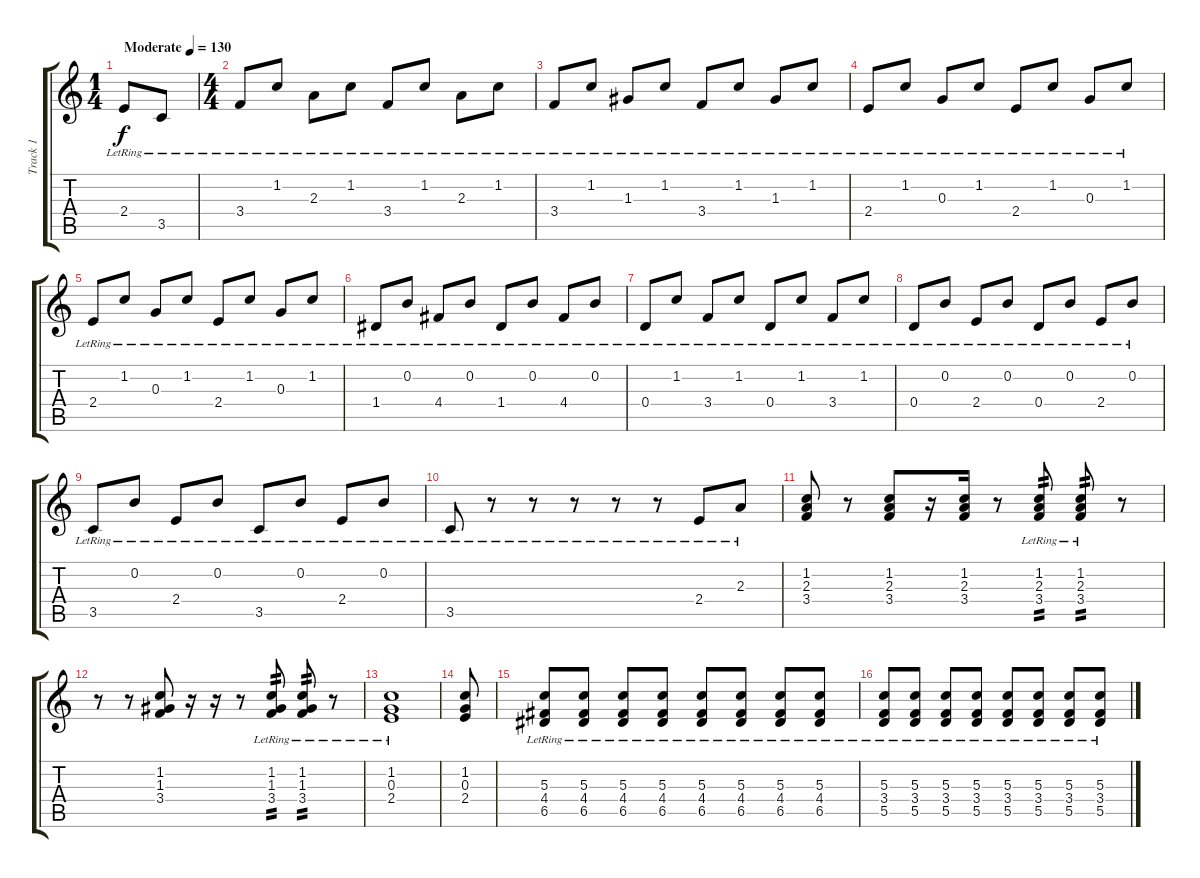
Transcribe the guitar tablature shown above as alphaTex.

\track ("Track 1" "Track 1") {instrument electricguitarjazz}
\staff {score tabs}
\tuning (E4 B3 G3 D3 A2 E2) {hide}
\ts (1 4)
\tempo (130 "Moderate")
\clef g2
\ks c
2.4{lr}.8{dy f instrument electricguitarjazz} 3.5{lr}.8 |
\ts (4 4)
3.4{lr}.8 1.2{lr}.8 2.3{lr}.8 1.2{lr}.8 3.4{lr}.8 1.2{lr}.8 2.3{lr}.8 1.2{lr}.8 |
3.4{lr}.8 1.2{lr}.8 1.3{lr}.8 1.2{lr}.8 3.4{lr}.8 1.2{lr}.8 1.3{lr}.8 1.2{lr}.8 |
2.4{lr}.8 1.2{lr}.8 0.3{lr}.8 1.2{lr}.8 2.4{lr}.8 1.2{lr}.8 0.3{lr}.8 1.2{lr}.8 |
2.4{lr}.8 1.2{lr}.8 0.3{lr}.8 1.2{lr}.8 2.4{lr}.8 1.2{lr}.8 0.3{lr}.8 1.2{lr}.8 |
1.4{lr}.8 0.2{lr}.8 4.4{lr}.8 0.2{lr}.8 1.4{lr}.8 0.2{lr}.8 4.4{lr}.8 0.2{lr}.8 |
0.4{lr}.8 1.2{lr}.8 3.4{lr}.8 1.2{lr}.8 0.4{lr}.8 1.2{lr}.8 3.4{lr}.8 1.2{lr}.8 |
0.4{lr}.8 0.2{lr}.8 2.4{lr}.8 0.2{lr}.8 0.4{lr}.8 0.2{lr}.8 2.4{lr}.8 0.2{lr}.8 |
3.5{lr}.8 0.2{lr}.8 2.4{lr}.8 0.2{lr}.8 3.5{lr}.8 0.2{lr}.8 2.4{lr}.8 0.2{lr}.8 |
3.5{lr}.8 r.8 r.8 r.8 r.8 r.8 2.4{lr}.8 2.3{lr}.8 |
(1.2 2.3 3.4).8 r.8 (1.2 2.3 3.4).8 r.16 (1.2 2.3 3.4).16 r.8 (1.2{lr} 2.3{lr} 3.4{lr}).8{tp 2} (1.2{lr} 2.3{lr} 3.4{lr}).8{tp 2} r.8 |
r.8 r.8 (1.2 1.3 3.4).8 r.16 r.16 r.8 (1.2{lr} 1.3{lr} 3.4{lr}).8{tp 2} (1.2{lr} 1.3{lr} 3.4{lr}).8{tp 2} r.8 |
(1.2{lr} 0.3{lr} 2.4{lr}).1 |
(1.2 0.3 2.4).8 |
(5.3{lr} 4.4{lr} 6.5{lr}).8 (5.3{lr} 4.4{lr} 6.5{lr}).8 (5.3{lr} 4.4{lr} 6.5{lr}).8 (5.3{lr} 4.4{lr} 6.5{lr}).8 (5.3{lr} 4.4{lr} 6.5{lr}).8 (5.3{lr} 4.4{lr} 6.5{lr}).8 (5.3{lr} 4.4{lr} 6.5{lr}).8 (5.3{lr} 4.4{lr} 6.5{lr}).8 |
(5.3{lr} 3.4{lr} 5.5{lr}).8 (5.3{lr} 3.4{lr} 5.5{lr}).8 (5.3{lr} 3.4{lr} 5.5{lr}).8 (5.3{lr} 3.4{lr} 5.5{lr}).8 (5.3{lr} 3.4{lr} 5.5{lr}).8 (5.3{lr} 3.4{lr} 5.5{lr}).8 (5.3{lr} 3.4{lr} 5.5{lr}).8 (5.3{lr} 3.4{lr} 5.5{lr}).8
